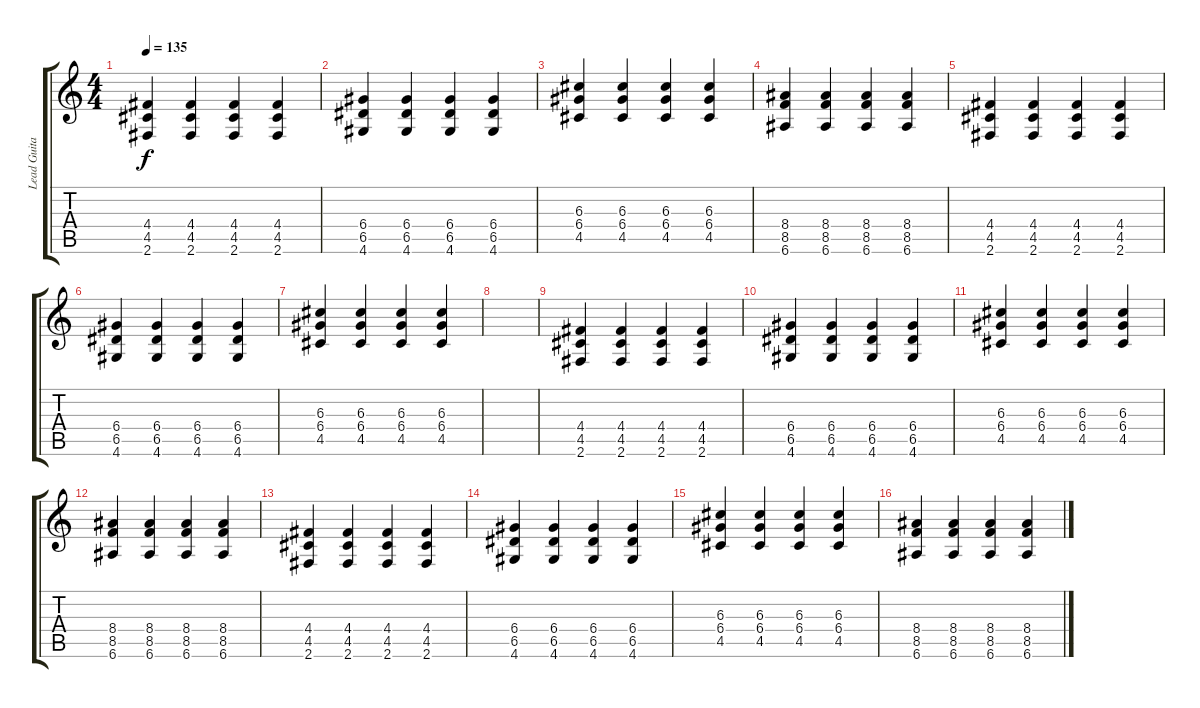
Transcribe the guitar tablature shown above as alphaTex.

\track ("Lead Guitar" "Lead Guita") {instrument overdrivenguitar}
\staff {score tabs}
\tuning (E4 B3 G3 D3 A2 E2) {hide}
\ts (4 4)
\tempo 135
\clef g2
\ks c
(4.4 4.5 2.6).4{dy f} (4.4 4.5 2.6).4 (4.4 4.5 2.6).4 (4.4 4.5 2.6).4 |
(6.4 6.5 4.6).4 (6.4 6.5 4.6).4 (6.4 6.5 4.6).4 (6.4 6.5 4.6).4 |
(6.3 6.4 4.5).4 (6.3 6.4 4.5).4 (6.3 6.4 4.5).4 (6.3 6.4 4.5).4 |
(8.4 8.5 6.6).4 (8.4 8.5 6.6).4 (8.4 8.5 6.6).4 (8.4 8.5 6.6).4 |
(4.4 4.5 2.6).4 (4.4 4.5 2.6).4 (4.4 4.5 2.6).4 (4.4 4.5 2.6).4 |
(6.4 6.5 4.6).4 (6.4 6.5 4.6).4 (6.4 6.5 4.6).4 (6.4 6.5 4.6).4 |
(6.3 6.4 4.5).4 (6.3 6.4 4.5).4 (6.3 6.4 4.5).4 (6.3 6.4 4.5).4 |
|
(4.4 4.5 2.6).4 (4.4 4.5 2.6).4 (4.4 4.5 2.6).4 (4.4 4.5 2.6).4 |
(6.4 6.5 4.6).4 (6.4 6.5 4.6).4 (6.4 6.5 4.6).4 (6.4 6.5 4.6).4 |
(6.3 6.4 4.5).4 (6.3 6.4 4.5).4 (6.3 6.4 4.5).4 (6.3 6.4 4.5).4 |
(8.4 8.5 6.6).4 (8.4 8.5 6.6).4 (8.4 8.5 6.6).4 (8.4 8.5 6.6).4 |
(4.4 4.5 2.6).4 (4.4 4.5 2.6).4 (4.4 4.5 2.6).4 (4.4 4.5 2.6).4 |
(6.4 6.5 4.6).4 (6.4 6.5 4.6).4 (6.4 6.5 4.6).4 (6.4 6.5 4.6).4 |
(6.3 6.4 4.5).4 (6.3 6.4 4.5).4 (6.3 6.4 4.5).4 (6.3 6.4 4.5).4 |
(8.4 8.5 6.6).4 (8.4 8.5 6.6).4 (8.4 8.5 6.6).4 (8.4 8.5 6.6).4
